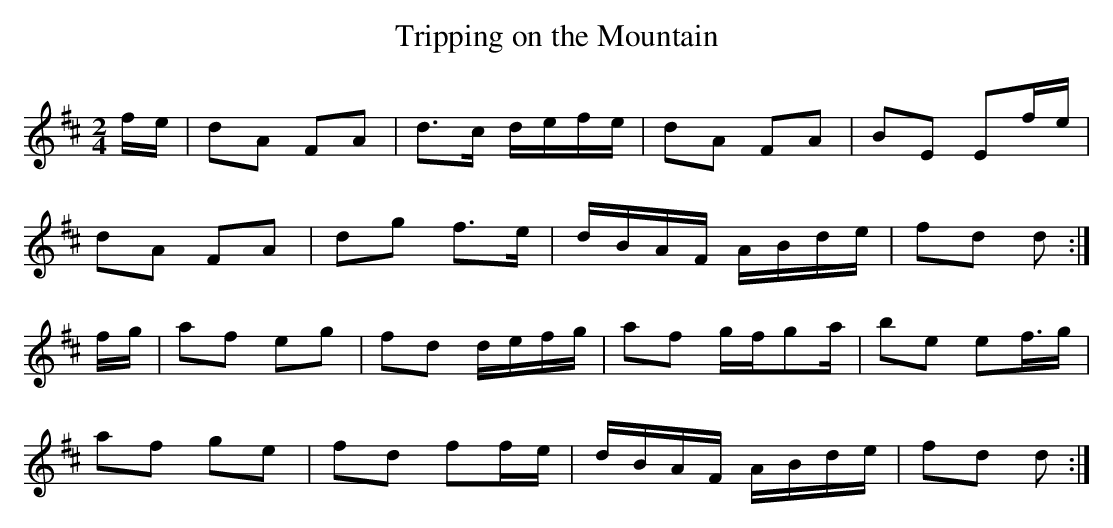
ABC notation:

X:1
T: Tripping on the Mountain
M: 2/4
L: 1/8
K: D
f/e/ |dA FA | d>c d/e/f/e/ |dA FA | BE Ef/e/ |
dA FA |dg f>e |d/B/A/F/ A/B/d/e/ | fd d :|
f/g/ |af eg |fd d/e/f/g/ |af g/f/ga/ | be ef/>g |
af ge |fd ff/e/ |d/B/A/F/ A/B/d/e/ | fd d :|
